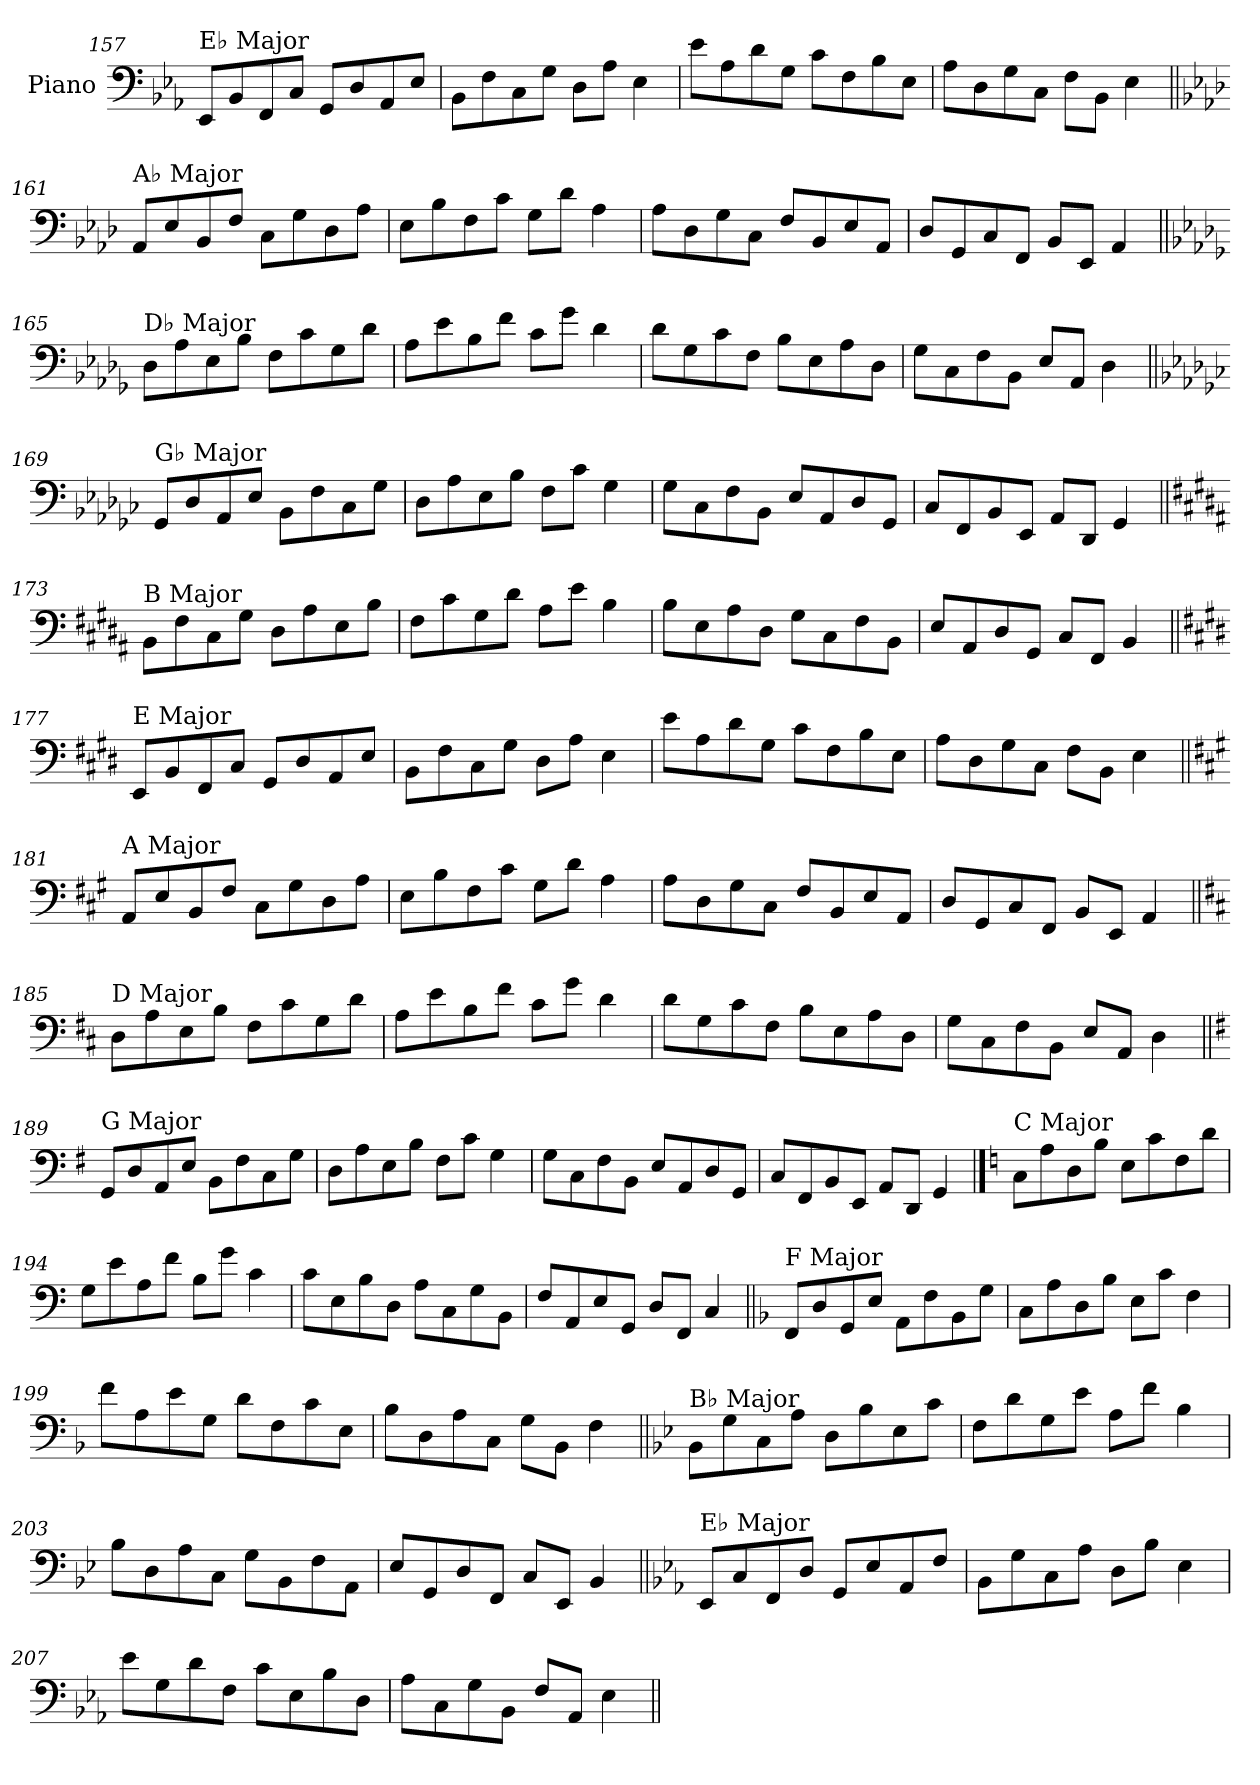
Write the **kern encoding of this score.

**kern
*part1
*staff1
*I"Piano
*I'Pno.
!!LO:LB:g=z
*clefF4
*k[b-e-a-]
=157
!LO:TX:a:t=E♭ Major
8EE-/L
8BB-/
8FF/
8C/J
8GG/L
8D/
8AA-/
8E-/J
=158
8BB-\L
8F\
8C\
8G\J
8D\L
8A-\J
4E-\
=159
8e-\L
8A-\
8d\
8G\J
8c\L
8F\
8B-\
8E-\J
=160
8A-\L
8D\
8G\
8C\J
8F\L
8BB-\J
4E-\
!!LO:LB:g=z
=161||
*k[b-e-a-d-]
!LO:TX:a:t=A♭ Major
8AA-/L
8E-/
8BB-/
8F/J
8C\L
8G\
8D-\
8A-\J
=162
8E-\L
8B-\
8F\
8c\J
8G\L
8d-\J
4A-\
=163
8A-\L
8D-\
8G\
8C\J
8F/L
8BB-/
8E-/
8AA-/J
=164
8D-/L
8GG/
8C/
8FF/J
8BB-/L
8EE-/J
4AA-/
!!LO:LB:g=z
=165||
*k[b-e-a-d-g-]
!LO:TX:a:t=D♭ Major
8D-\L
8A-\
8E-\
8B-\J
8F\L
8c\
8G-\
8d-\J
=166
8A-\L
8e-\
8B-\
8f\J
8c\L
8g-\J
4d-\
=167
8d-\L
8G-\
8c\
8F\J
8B-\L
8E-\
8A-\
8D-\J
=168
8G-\L
8C\
8F\
8BB-\J
8E-/L
8AA-/J
4D-\
!!LO:PB:g=z
=169||
*k[b-e-a-d-g-c-]
!LO:TX:a:t=G♭ Major
8GG-/L
8D-/
8AA-/
8E-/J
8BB-\L
8F\
8C-\
8G-\J
=170
8D-\L
8A-\
8E-\
8B-\J
8F\L
8c-\J
4G-\
=171
8G-\L
8C-\
8F\
8BB-\J
8E-/L
8AA-/
8D-/
8GG-/J
=172
8C-/L
8FF/
8BB-/
8EE-/J
8AA-/L
8DD-/J
4GG-/
!!LO:LB:g=z
=173||
*k[f#c#g#d#a#]
!LO:TX:a:t=B Major
8BB\L
8F#\
8C#\
8G#\J
8D#\L
8A#\
8E\
8B\J
=174
8F#\L
8c#\
8G#\
8d#\J
8A#\L
8e\J
4B\
=175
8B\L
8E\
8A#\
8D#\J
8G#\L
8C#\
8F#\
8BB\J
=176
8E/L
8AA#/
8D#/
8GG#/J
8C#/L
8FF#/J
4BB/
!!LO:LB:g=z
=177||
*k[f#c#g#d#]
!LO:TX:a:t=E Major
8EE/L
8BB/
8FF#/
8C#/J
8GG#/L
8D#/
8AA/
8E/J
=178
8BB\L
8F#\
8C#\
8G#\J
8D#\L
8A\J
4E\
=179
8e\L
8A\
8d#\
8G#\J
8c#\L
8F#\
8B\
8E\J
=180
8A\L
8D#\
8G#\
8C#\J
8F#\L
8BB\J
4E\
!!LO:LB:g=z
=181||
*k[f#c#g#]
!LO:TX:a:t=A Major
8AA/L
8E/
8BB/
8F#/J
8C#\L
8G#\
8D\
8A\J
=182
8E\L
8B\
8F#\
8c#\J
8G#\L
8d\J
4A\
=183
8A\L
8D\
8G#\
8C#\J
8F#/L
8BB/
8E/
8AA/J
=184
8D/L
8GG#/
8C#/
8FF#/J
8BB/L
8EE/J
4AA/
!!LO:LB:g=z
=185||
*k[f#c#]
!LO:TX:a:t=D Major
8D\L
8A\
8E\
8B\J
8F#\L
8c#\
8G\
8d\J
=186
8A\L
8e\
8B\
8f#\J
8c#\L
8g\J
4d\
=187
8d\L
8G\
8c#\
8F#\J
8B\L
8E\
8A\
8D\J
=188
8G\L
8C#\
8F#\
8BB\J
8E/L
8AA/J
4D\
!!LO:LB:g=z
=189||
*k[f#]
!LO:TX:a:t=G Major
8GG/L
8D/
8AA/
8E/J
8BB\L
8F#\
8C\
8G\J
=190
8D\L
8A\
8E\
8B\J
8F#\L
8c\J
4G\
=191
8G\L
8C\
8F#\
8BB\J
8E/L
8AA/
8D/
8GG/J
=192
8C/L
8FF#/
8BB/
8EE/J
8AA/L
8DD/J
4GG/
!!LO:PB:g=z
==193
*k[]
!LO:TX:a:t=C Major
8C\L
8A\
8D\
8B\J
8E\L
8c\
8F\
8d\J
=194
8G\L
8e\
8A\
8f\J
8B\L
8g\J
4c\
=195
8c\L
8E\
8B\
8D\J
8A\L
8C\
8G\
8BB\J
=196
8F/L
8AA/
8E/
8GG/J
8D/L
8FF/J
4C/
!!LO:LB:g=z
=197||
*k[b-]
!LO:TX:a:t=F Major
8FF/L
8D/
8GG/
8E/J
8AA\L
8F\
8BB-\
8G\J
=198
8C\L
8A\
8D\
8B-\J
8E\L
8c\J
4F\
=199
8f\L
8A\
8e\
8G\J
8d\L
8F\
8c\
8E\J
=200
8B-\L
8D\
8A\
8C\J
8G\L
8BB-\J
4F\
!!LO:LB:g=z
=201||
*k[b-e-]
!LO:TX:a:t=B♭ Major
8BB-\L
8G\
8C\
8A\J
8D\L
8B-\
8E-\
8c\J
=202
8F\L
8d\
8G\
8e-\J
8A\L
8f\J
4B-\
=203
8B-\L
8D\
8A\
8C\J
8G\L
8BB-\
8F\
8AA\J
=204
8E-/L
8GG/
8D/
8FF/J
8C/L
8EE-/J
4BB-/
!!LO:LB:g=z
=205||
*k[b-e-a-]
!LO:TX:a:t=E♭ Major
8EE-/L
8C/
8FF/
8D/J
8GG/L
8E-/
8AA-/
8F/J
=206
8BB-\L
8G\
8C\
8A-\J
8D\L
8B-\J
4E-\
=207
8e-\L
8G\
8d\
8F\J
8c\L
8E-\
8B-\
8D\J
=208
8A-\L
8C\
8G\
8BB-\J
8F/L
8AA-/J
4E-\
=||
*-
